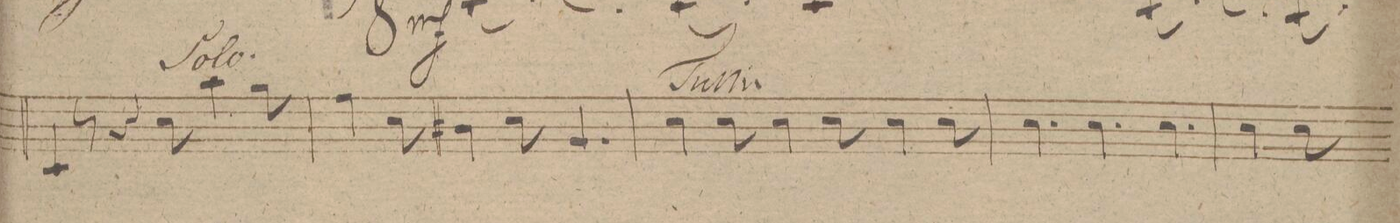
**kern	**dynam
*I"Fagotto 1mo	*
*clefF4	*
*k[f#]	*
*M9/8	*
4EE/	.
8r	.
4r	.
8E\	.
4c\	.
8B\	.
=6	=6
4A\	.
8E\	.
4D#X\	.
8E\	.
4.BB/	.
=7	=7
4E\	.
8E\	.
4E\	.
8E\	.
4E\	.
8E\	.
=8	=8
4.E\	.
4.E\	.
4.E\	.
=9	=9
4E\	.
8E\	.
*-	*-
